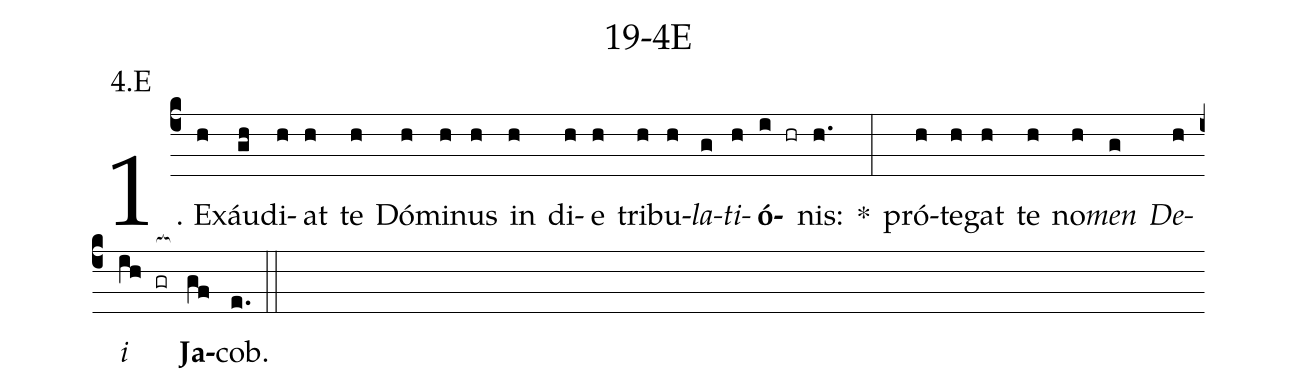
name: 19-4E;
annotation: 4.E;
%%
(c4)1. Ex(h)áu(gh)di(h)at(h) te(h) Dó(h)mi(h)nus(h) in(h) di(h)e(h) tri(h)bu(h)<i>la</i>(g)<i>ti</i>(h)<b>ó</b>(i hr)nis:(h.) *(:) pró(h)te(h)gat(h) te(h) no(h)<i>men</i>(g) <i>De</i>(h)<i>i</i>(ih gr[ocb:1{]) <b>Ja</b>(gf[ocb:0}])cob.(e.) (::)
